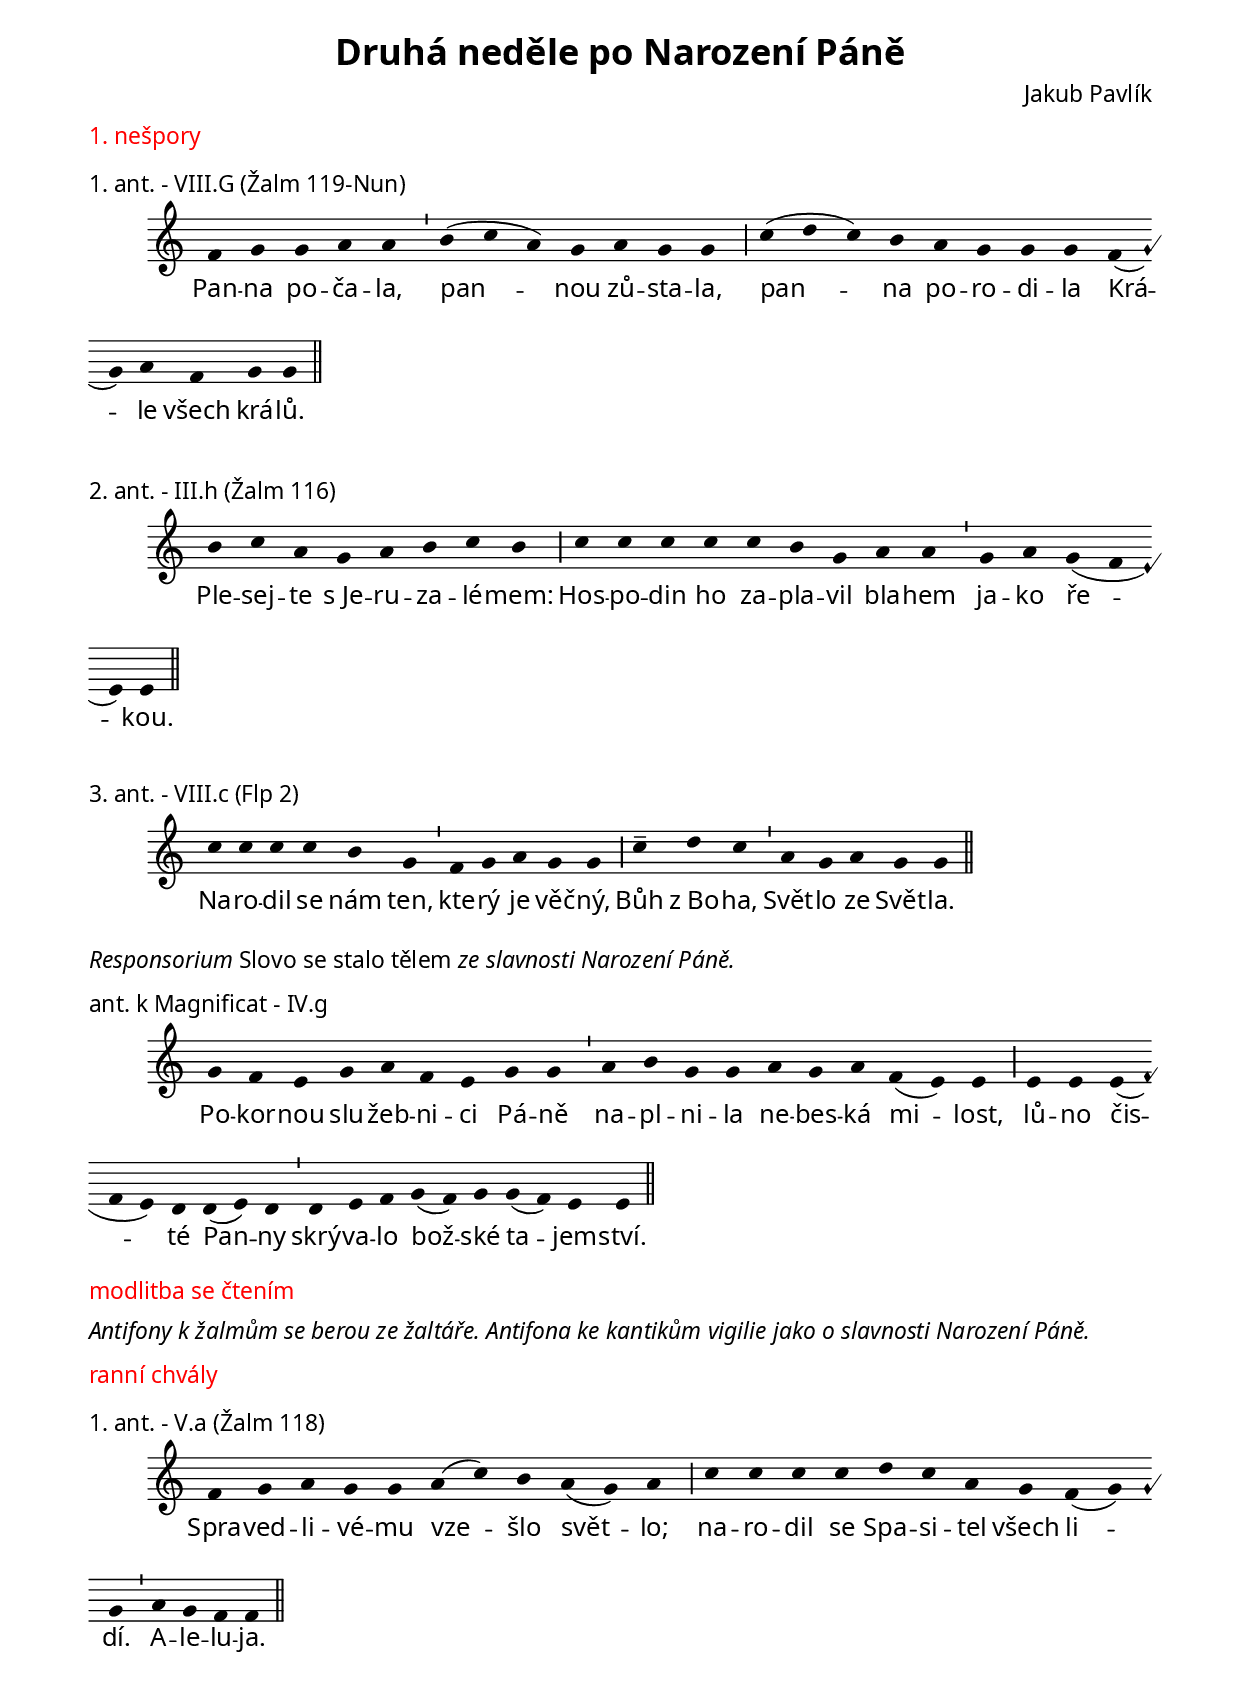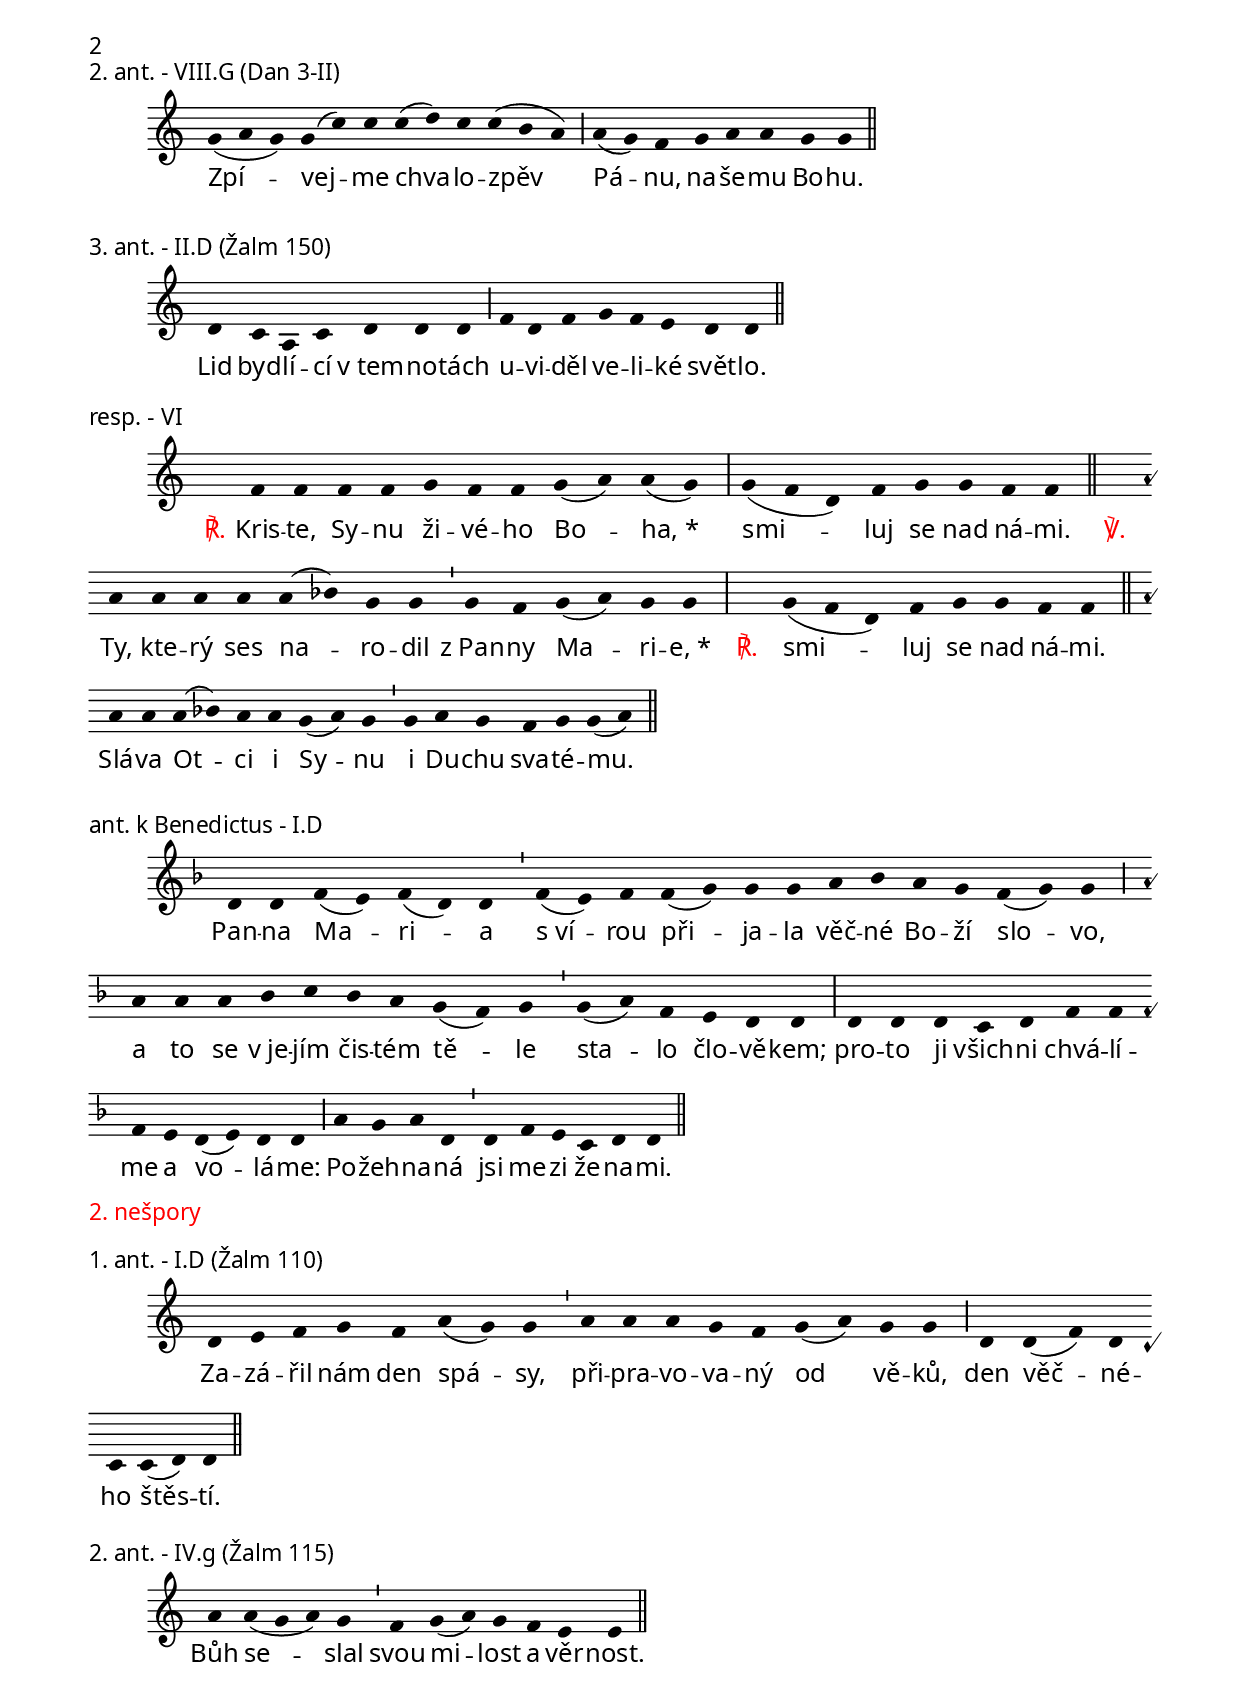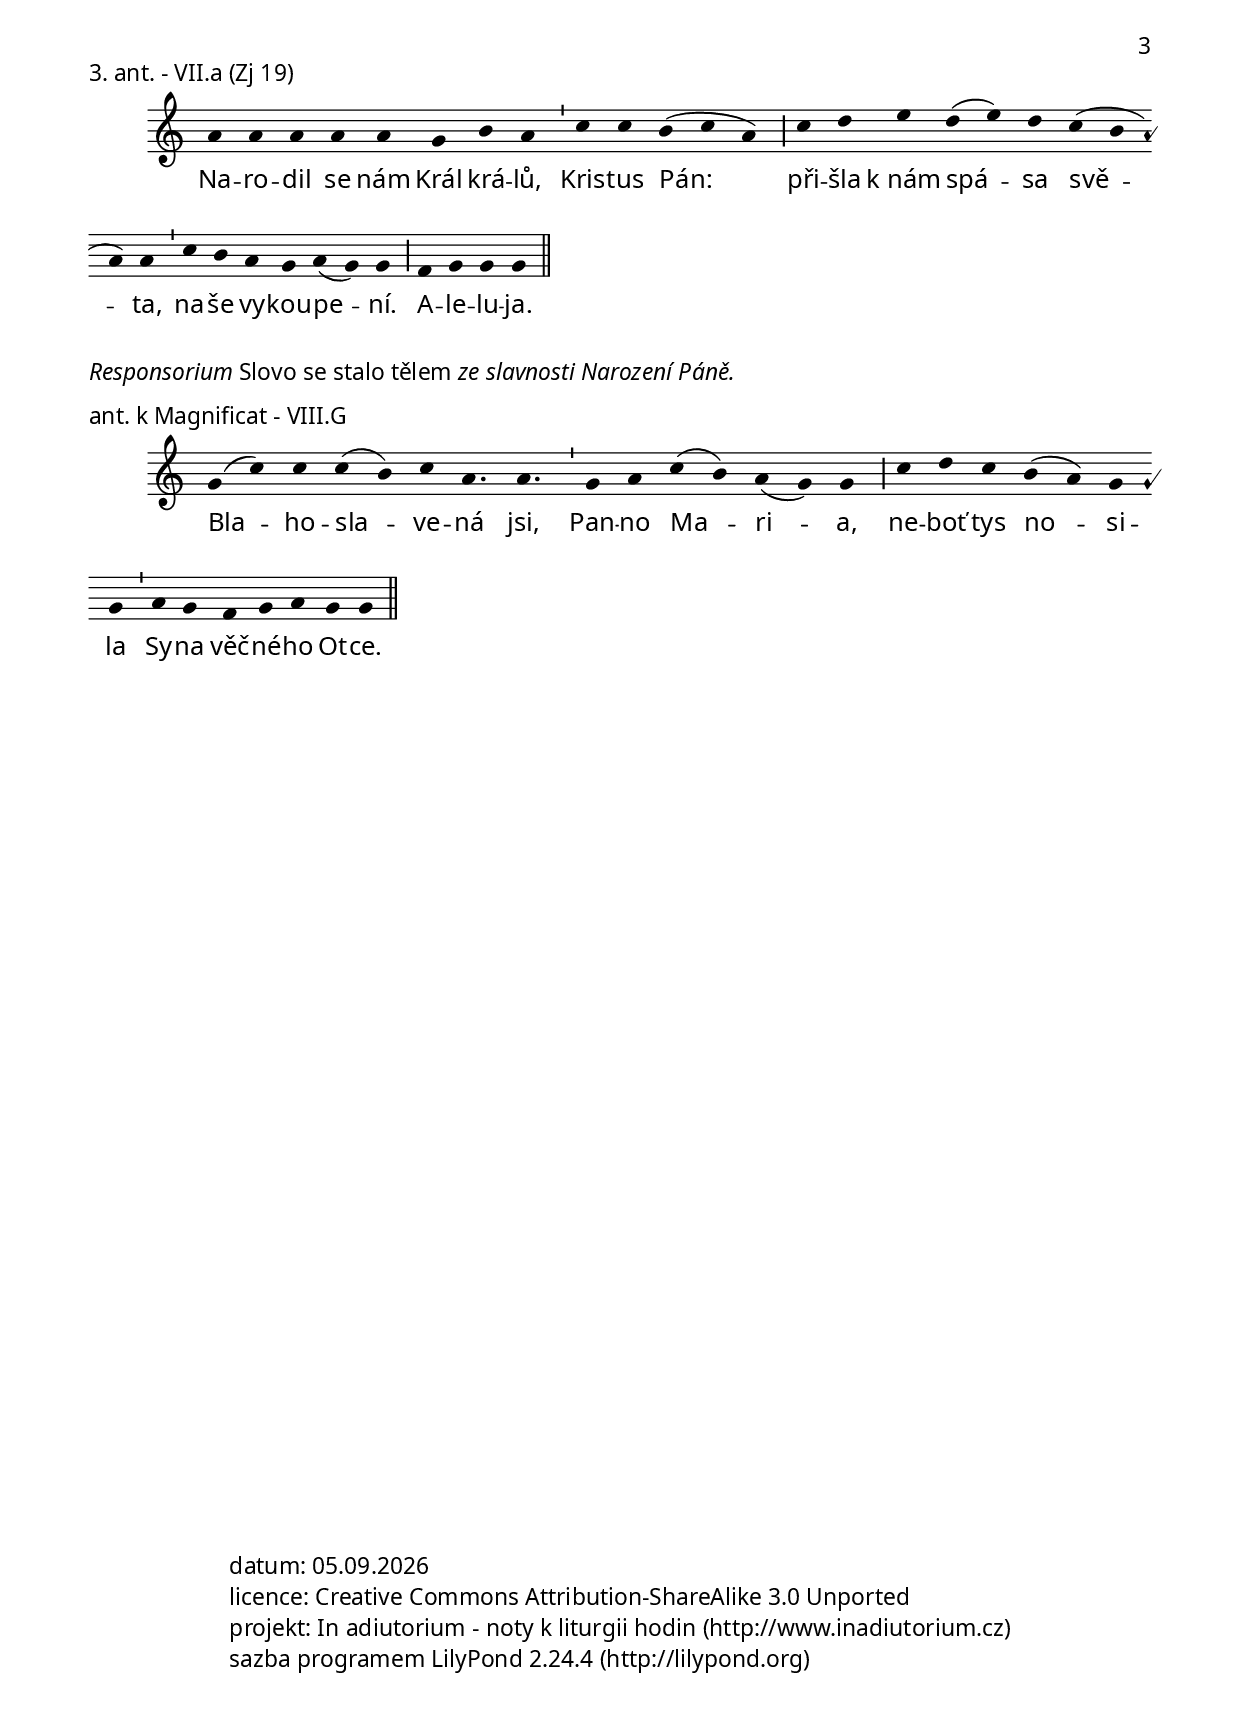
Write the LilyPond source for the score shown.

\version "2.17.25"

\header {
  title = "Druhá neděle po Narození Páně"
  composer = "Jakub Pavlík"
}

\include "spolecne.ly"
\include "dilyresponsorii.ly"

\markup {\nadpisHodinka {"1. nešpory"}}

\score {
  \relative c' {
    \choralniRezim
    f g g a a \barMin
    b( c a) g a g g \barMaior
    c( d c) b a g g g f( g) a f g g \barFinalis
  }
  \addlyrics {
    Pan -- na po -- ča -- la,
    pan -- nou zů -- sta -- la,
    pan -- na po -- ro -- di -- la Krá -- le všech krá -- lů.
  }
  \header {
    quid = "1. ant."
    modus = "VIII"
    differentia = "G"
    psalmus = "Žalm 119-Nun"
    fons = "oktáv Narození Páně, 27.12., k Magnificat, druhá část jiný text"
    fial = "fial://vanoce_narozenipane.ly#27-amag?cast=2&jiny text"
    id = "ne1-a1"
    piece = \markup {\sestavTitulek}
  }
}

\score {
  \relative c'' {
    \choralniRezim
    b4 c a g a b c b \barMaior
    c c c c c b g a a \barMin
    g a g( f e) e \barFinalis
  }
  \addlyrics {
    Ple -- sej -- te s_Je -- ru -- za -- lé -- mem:
    Hos -- po -- din ho za -- pla -- vil bla -- hem
    ja -- ko ře -- kou.
  }
  \header {
    quid = "2. ant."
    modus = "III"
    differentia = "h"
    psalmus = "Žalm 116"
    fial = "antifony/tyden4_5ctvrtek.ly#rch-ant2?zaver"
    id = "ne1-a2"
    piece = \markup {\sestavTitulek}
  }
}

\score {
  \relative c'' {
    \choralniRezim
    c4 c c c b g \barMin
    f g a g g \barMaior
    c-- d c \barMin
    a g a g g \barFinalis
  }
  \addlyrics {
    Na -- ro -- dil se nám ten,
    kte -- rý je věč -- ný,
    Bůh z_Bo -- ha,
    Svět -- lo ze Svět -- la.
  }
  \header {
    quid = "3. ant."
    modus = "VIII"
    differentia = "c"
    psalmus = "Flp 2"
    id = "ne1-a3"
    piece = \markup {\sestavTitulek}
  }
}

\markup\italic{Responsorium \upright{Slovo se stalo tělem} ze slavnosti Narození Páně.}

\score {
  \relative c'' {
    \choralniRezim
    g4 f e g a f e g g \barMin
    a4 b g g a g a f( e) e \barMaior
    e e e( f e) d d( e) d \barMin
    d e f g( f) g g( f) e e \barFinalis
  }
  \addlyrics {
    Po -- kor -- nou slu -- žeb -- ni -- ci Pá -- ně
    na -- pl -- ni -- la ne -- bes -- ká mi -- lost,
    lů -- no čis -- té Pan -- ny
    skrý -- va -- lo bož -- ské ta -- jem -- ství.
  }
  \header {
    quid = "ant. k Magnificat"
    modus = "IV"
    differentia = "g"
    psalmus = "Magnificat"
    id = "ne1-amag"
    piece = \markup {\sestavTitulekBezZalmu}
  }
}

\markup {\nadpisHodinka {"modlitba se čtením"}}

\markup\italic{
  Antifony k žalmům se berou ze žaltáře.
  Antifona ke kantikům vigilie jako o slavnosti Narození Páně.
}

\markup {\nadpisHodinka {"ranní chvály"}}

\score {
  \relative c' {
    \choralniRezim
    f4 g a g g a( c) b a( g) a \barMaior
    c c c c d c a g f( g) g \barMin
    a g f f \barFinalis
  }
  \addlyrics {
    Spra -- ved -- li -- vé -- mu vze -- šlo svět -- lo;
    na -- ro -- dil se Spa -- si -- tel všech li -- dí.
    A -- le -- lu -- ja.
  }
  \header {
    quid = "1. ant."
    modus = "V"
    differentia = "a"
    psalmus = "Žalm 118"
    placet = "melodie druhé části je taková 'kramářská'"
    id = "rch-a1"
    piece = \markup {\sestavTitulek}
  }
}

\score {
  \relative c'' {
    \choralniRezim
    g4( a g) g( c) c c( d) c c( b a) \barMaior
    a( g) f g a a g g \barFinalis
  }
  \addlyrics {
    Zpí -- vej -- me chva -- lo -- zpěv Pá -- nu,
    na -- še -- mu Bo -- hu.
  }
  \header {
    quid = "2. ant."
    modus = "VIII"
    differentia = "G"
    psalmus = "Dan 3-II"
    fial = "antifony/tyden2_1nedele.ly#rch-ant2?jiny_text"
    id = "rch-a2"
    piece = \markup {\sestavTitulek}
  }
}

\score {
  \relative c' {
    \choralniRezim
    d4 c a c d d d \barMaior
    f d f g f e d d \barFinalis
  }
  \addlyrics {
    Lid byd -- lí -- cí v_tem -- no -- tách
    u -- vi -- děl ve -- li -- ké svět -- lo.
  }
  \header {
    quid = "3. ant."
    modus = "II"
    differentia = "D"
    psalmus = "Žalm 150"
    id = "rch-a3"
    piece = \markup {\sestavTitulek}
  }
}

\score {
  \relative c' {
    \choralniRezim

    % R
      \neviditelna f
      f4 f f f g f f g( a) a( g) \barMax
      g( f d) f g g f f \barFinalis
      % V
      \neviditelna f
      a4 a a a a( bes) g g \barMin g f g( a) g g \barMax
      % R
      \neviditelna g
      g( f d) f g g f f \barFinalis
      % Slava
      \respVIdoxologie \barFinalis
  }
  \addlyrics {
    \Response Kris -- te, Sy -- nu ži -- vé -- ho Bo -- ha,_*
    smi -- luj se nad ná -- mi.

    \Verse Ty, kte -- rý ses na -- ro -- dil z_Pan -- ny Ma -- ri -- e,_*
    \Response smi -- luj se nad ná -- mi.

    \textRespDoxologie
  }
  \header {
    quid = "resp."
    modus = "VI"
    fial = "responsoria.ly#1ne-rch?jiny_vers"
    id = "rch-r"
    piece = \markup {\sestavTitulekResp}
  }
}

\score {
  \relative c' {
    \choralniRezim
    \key f \major
    d4 d f( e) f( d) d \barMin
    f( e) f f( g) g g a bes a g f( g) g \barMaior

    a a a bes c bes a g( f) g \barMin
    g( a) f e d d \barMax

    d d d c d f f f e d( e) d d \barMaior

    a' g a d, \barMin
    d f e c d d \barFinalis
  }
  \addlyrics {
    Pan -- na Ma -- ri -- a
    s_ví -- rou při -- ja -- la věč -- né Bo -- ží slo -- vo,

    a to se v_je -- jím čis -- tém tě -- le
    sta -- lo člo -- vě -- kem;

    pro -- to ji všich -- ni chvá -- lí -- me a vo -- lá -- me:

    Po -- žeh -- na -- ná jsi me -- zi že -- na -- mi.
  }
  \header {
    quid = "ant. k Benedictus"
    modus = "I"
    differentia = "D"
    psalmus = "Benedictus"
    id = "rch-aben"
    piece = \markup {\sestavTitulekBezZalmu}
  }
}

\markup {\nadpisHodinka {"2. nešpory"}}

\score {
  \relative c' {
    \choralniRezim
    d4 e f g f a( g) g \barMin
    a a a g f g( a) g g \barMaior
    d d( f) d c c( d) d \barFinalis
  }
  \addlyrics {
    Za -- zá -- řil nám den spá -- sy,
    při -- pra -- vo -- va -- ný od vě -- ků,
    den věč -- né -- ho štěs -- tí.
  }
  \header {
    quid = "1. ant."
    modus = "I"
    differentia = "D"
    psalmus = "Žalm 110"
    id = "ne2-a1"
    piece = \markup {\sestavTitulek}
  }
}

\score {
  \relative c'' {
    \choralniRezim
    a4 a( g a) g \barMin
    f g( a) g f e e \barFinalis
  }
  \addlyrics {
    Bůh se -- slal
    svou mi -- lost a věr -- nost.
  }
  \header {
    quid = "2. ant."
    modus = "IV"
    differentia = "g"
    psalmus = "Žalm 115"
    id = "ne2-a2"
    piece = \markup {\sestavTitulek}
  }
}

\score {
  \relative c'' {
    \choralniRezim
    a4 a a a a g b a \barMin
    c c b( c a) \barMaior
    c d e d( e) d c( b a) a \barMin
    c b a g a( g) g \barMaior
    f g g g \barFinalis
  }
  \addlyrics {
    Na -- ro -- dil se nám Král krá -- lů,
    Kris -- tus Pán:
    při -- šla k_nám spá -- sa svě -- ta,
    na -- še vy -- kou -- pe -- ní.
    A -- le -- lu -- ja.
  }
  \header {
    quid = "3. ant."
    modus = "VII"
    differentia = "a"
    psalmus = "Zj 19"
    id = "ne2-a3"
    piece = \markup {\sestavTitulek}
  }
}

\markup\italic{Responsorium \upright{Slovo se stalo tělem} ze slavnosti Narození Páně.}

\score {
  \relative c'' {
    \choralniRezim
    g4( c) c c( b) c a4. a \barMin g4 a c( b) a( g) g \barMaior
    c d c b( a) g g \barMin
    a g f g a g g \barFinalis
  }
  \addlyrics {
    Bla -- ho -- sla -- ve -- ná jsi, Pan -- no Ma -- ri -- a,
    ne -- boť tys no -- si -- la
    Sy -- na věč -- né -- ho Ot -- ce.
  }
  \header {
    quid = "ant. k Magnificat"
    modus = "VIII"
    differentia = "G"
    psalmus = "Magnificat"
    fial = "commune/commune_maria.ly#2ne-amag?zacatek"
    id = "ne2-amag"
    piece = \markup {\sestavTitulekBezZalmu}
  }
}